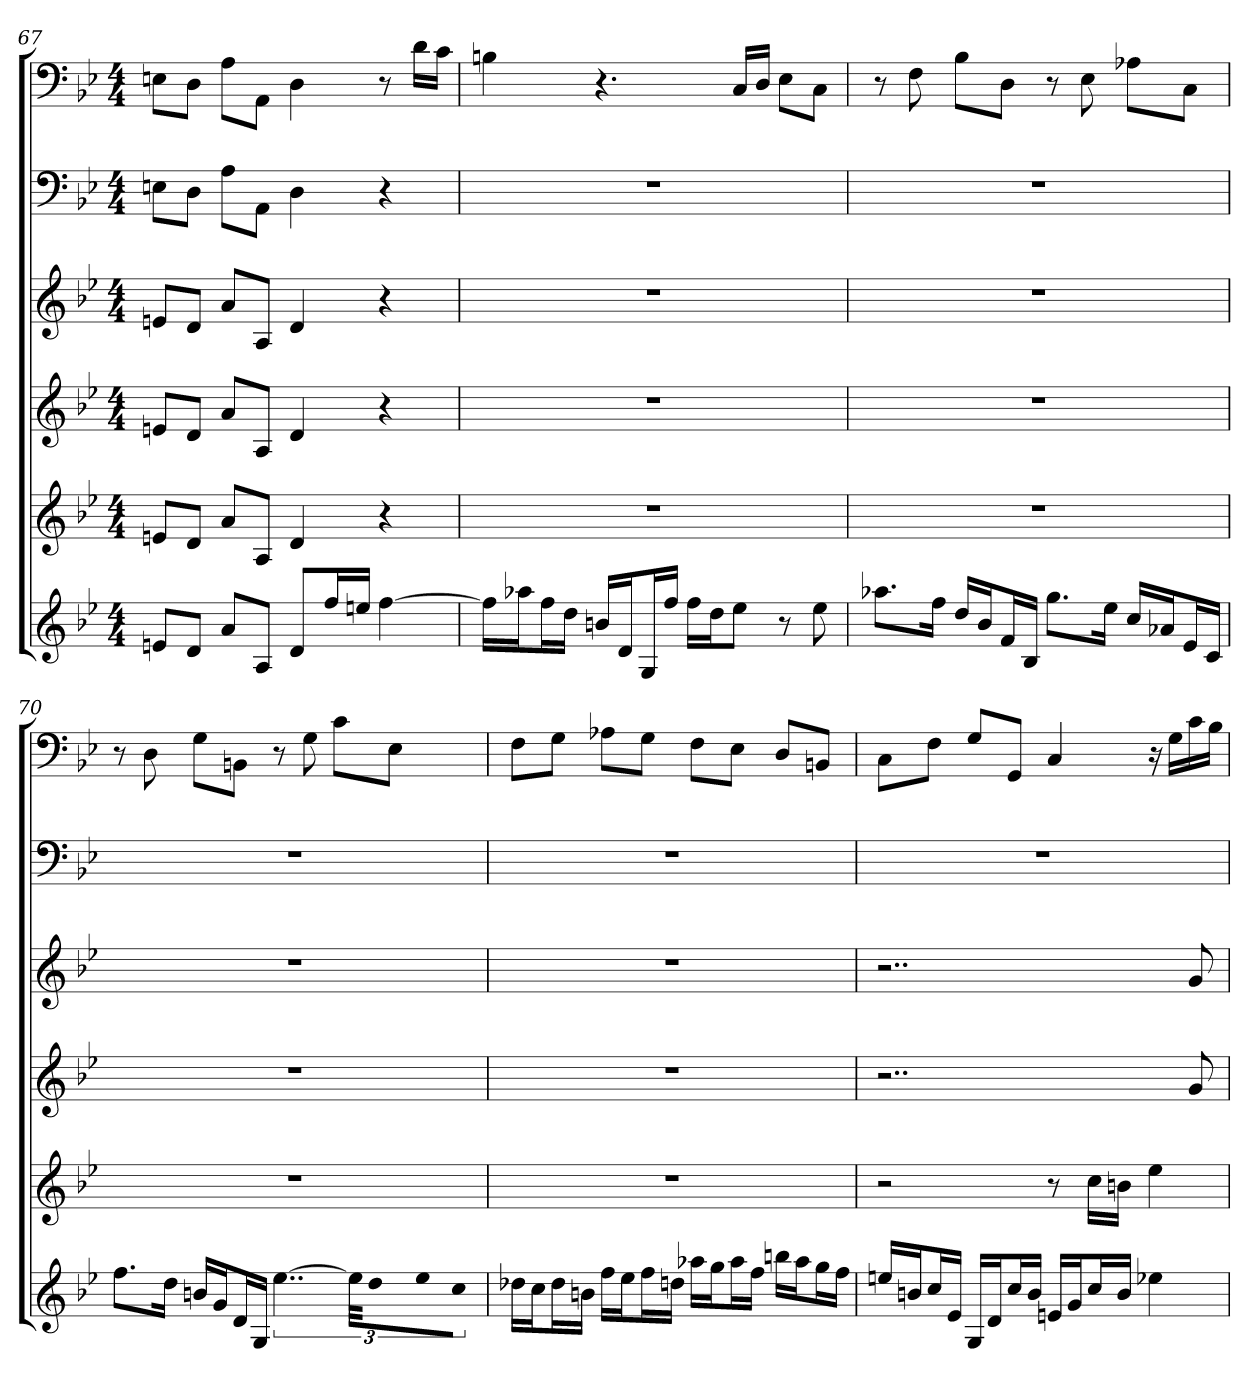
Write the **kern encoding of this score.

**kern	**kern	**kern	**kern	**kern	**kern
*part6	*part5	*part4	*part3	*part2	*part1
*staff6	*staff5	*staff4	*staff3	*staff2	*staff1
*k[b-e-]	*k[b-e-]	*k[b-e-]	*k[b-e-]	*k[b-e-]	*k[b-e-]
*B-:	*B-:	*B-:	*B-:	*B-:	*B-:
*M4/4	*M4/4	*M4/4	*M4/4	*M4/4	*M4/4
=67	=67	=67	=67	=67	=67
8enL	8enL	8enL	8enL	8EnL	8EnL
8dJ	8dJ	8dJ	8dJ	8DJ	8DJ
8aL	8aL	8aL	8aL	8AL	8AL
8AJ	8AJ	8AJ	8AJ	8AAJ	8AAJ
8dL	4d	4d	4d	4D	4D
16ffL	.	.	.	.	.
16eenJJ	.	.	.	.	.
[4ff	4r	4r	4r	4r	8r
.	.	.	.	.	16dLL
.	.	.	.	.	16cJJ
=68	=68	=68	=68	=68	=68
16ffLL]	1r	1r	1r	1r	4Bn
16aa-XJ	.	.	.	.	.
16ffL	.	.	.	.	.
16ddJJ	.	.	.	.	.
16bnLL	.	.	.	.	4.r
16dJ	.	.	.	.	.
16GL	.	.	.	.	.
16ffJJ	.	.	.	.	.
16ffLL	.	.	.	.	.
16ddJ	.	.	.	.	.
8ee-J	.	.	.	.	16CLL
.	.	.	.	.	16DJJ
8r	.	.	.	.	8E-L
8ee-	.	.	.	.	8CJ
=69	=69	=69	=69	=69	=69
8.aa-XL	1r	1r	1r	1r	8r
.	.	.	.	.	8F
16ffJk	.	.	.	.	.
16ddLL	.	.	.	.	8B-L
16b-J	.	.	.	.	.
16fL	.	.	.	.	8DJ
16B-JJ	.	.	.	.	.
8.ggL	.	.	.	.	8r
.	.	.	.	.	8E-
16ee-Jk	.	.	.	.	.
16ccLL	.	.	.	.	8A-XL
16a-XJ	.	.	.	.	.
16e-L	.	.	.	.	8CJ
16cJJ	.	.	.	.	.
=70	=70	=70	=70	=70	=70
8.ffL	1r	1r	1r	1r	8r
.	.	.	.	.	8D
16ddJk	.	.	.	.	.
16bnLL	.	.	.	.	8GL
16gJ	.	.	.	.	.
16dL	.	.	.	.	8BBnJ
16GJJ	.	.	.	.	.
[6..ee-	.	.	.	.	8r
.	.	.	.	.	8G
.	.	.	.	.	8cL
48ee-KLL]	.	.	.	.	.
16ddJ	.	.	.	.	.
16ee-L	.	.	.	.	8E-J
16ccJJ	.	.	.	.	.
=71	=71	=71	=71	=71	=71
16dd-XLL	1r	1r	1r	1r	8FL
16ccJ	.	.	.	.	.
16dd-L	.	.	.	.	8GJ
16bnJJ	.	.	.	.	.
16ffLL	.	.	.	.	8A-XL
16ee-J	.	.	.	.	.
16ffL	.	.	.	.	8GJ
16ddnJJ	.	.	.	.	.
16aa-XLL	.	.	.	.	8FL
16ggJ	.	.	.	.	.
16aa-L	.	.	.	.	8E-J
16ffJJ	.	.	.	.	.
16bbnLL	.	.	.	.	8DL
16aa-J	.	.	.	.	.
16ggL	.	.	.	.	8BBnJ
16ffJJ	.	.	.	.	.
=72	=72	=72	=72	=72	=72
16eenLL	2r	2..r	2..r	1r	8CL
16bnJ	.	.	.	.	.
16ccL	.	.	.	.	8FJ
16e-JJ	.	.	.	.	.
16GLL	.	.	.	.	8GL
16dJ	.	.	.	.	.
16ccL	.	.	.	.	8GGJ
16bJJ	.	.	.	.	.
16enLL	8r	.	.	.	4C
16gJ	.	.	.	.	.
16ccL	16ccLL	.	.	.	.
16bJJ	16bnJJ	.	.	.	.
4ee-X	4ee-	.	.	.	16r
.	.	.	.	.	16GLL
.	.	8g	8g	.	16c
.	.	.	.	.	16B-JJ
=	=	=	=	=	=
*-	*-	*-	*-	*-	*-
